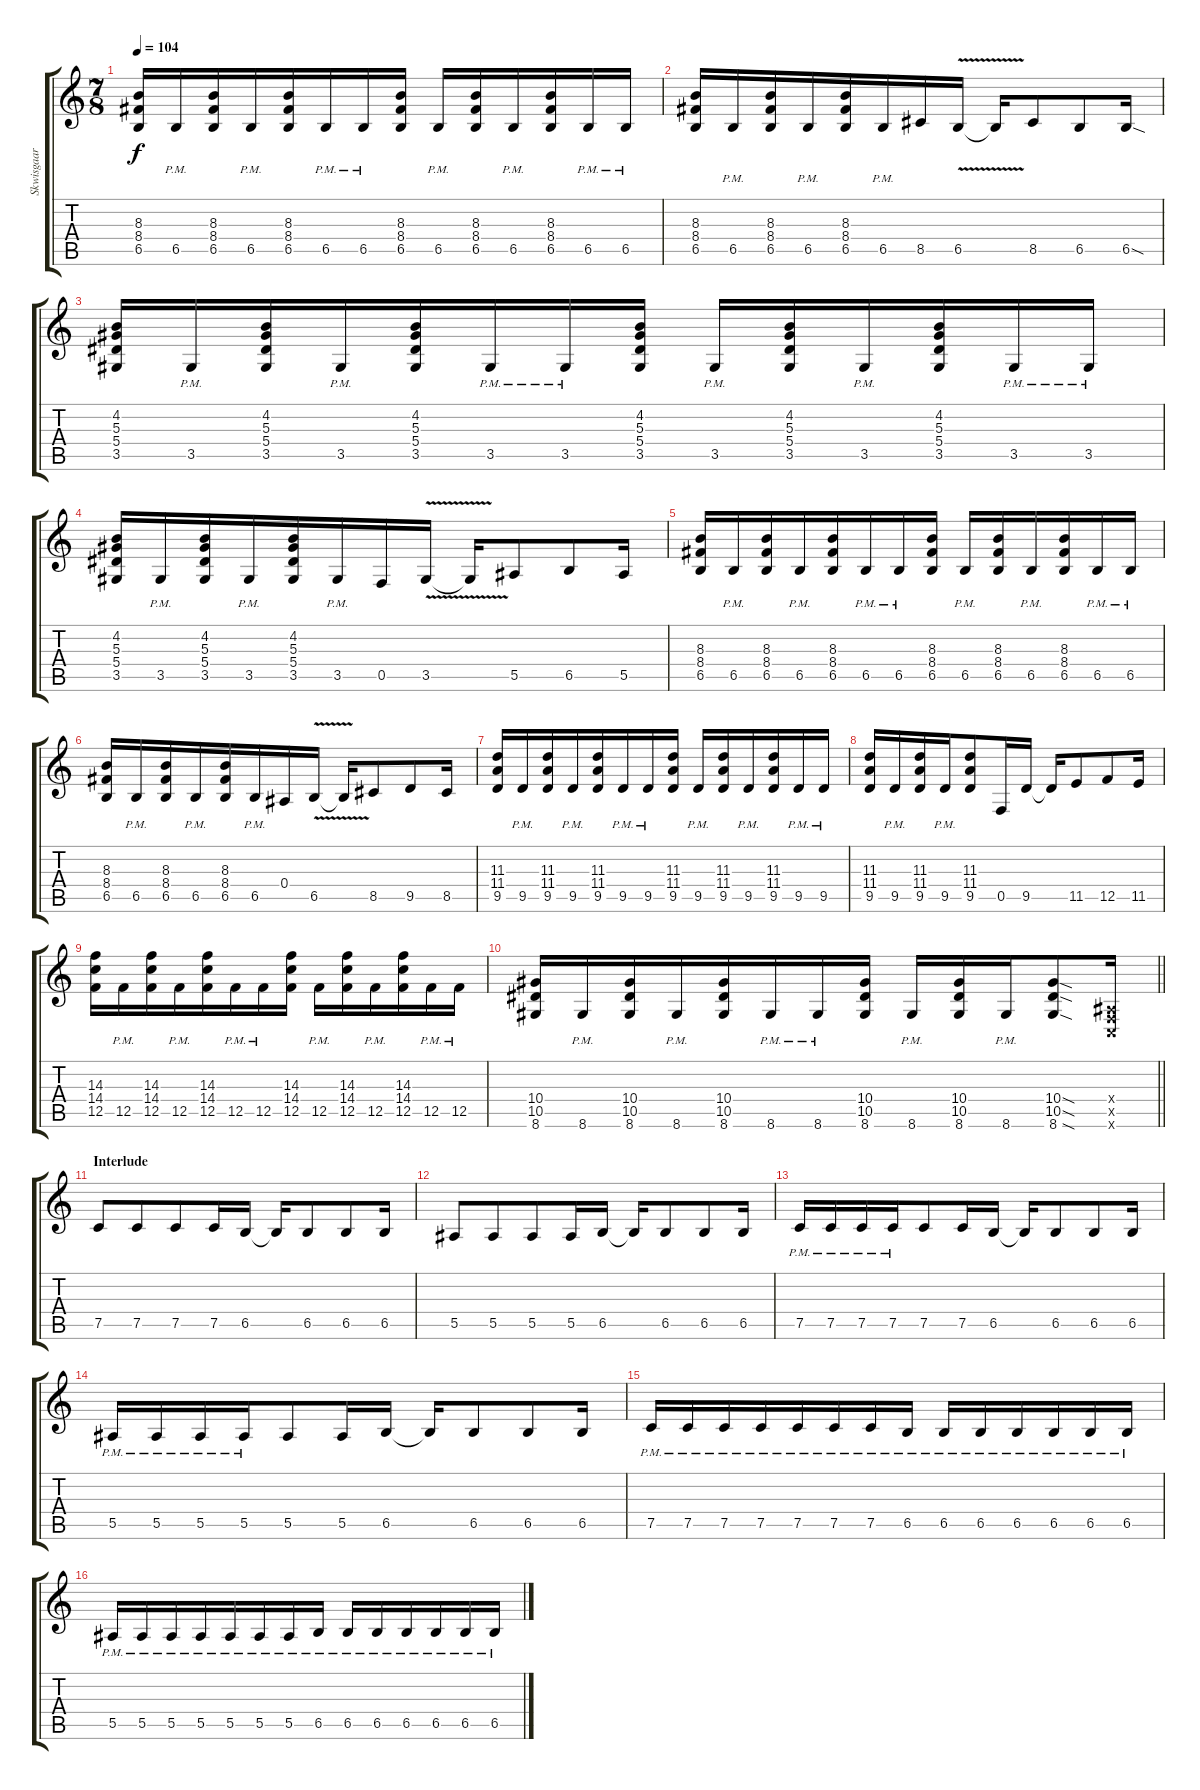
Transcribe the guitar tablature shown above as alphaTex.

\track ("Skwisgaar Skwigelf (Lead Guitar 1)" "Skwisgaar ") {instrument distortionguitar}
\staff {score tabs}
\tuning (C4 G3 Eb3 Bb2 F2 C2) {hide}
\ts (7 8)
\tempo 104
\clef g2
\ks c
(8.3 8.4 6.5).16{dy f} 6.5{pm}.16 (8.3 8.4 6.5).16 6.5{pm}.16 (8.3 8.4 6.5).16 6.5{pm}.16 6.5{pm}.16 (8.3 8.4 6.5).16 6.5{pm}.16 (8.3 8.4 6.5).16 6.5{pm}.16 (8.3 8.4 6.5).16 6.5{pm}.16 6.5{pm}.16 |
(8.3 8.4 6.5).16 6.5{pm}.16 (8.3 8.4 6.5).16 6.5{pm}.16 (8.3 8.4 6.5).16 6.5{pm}.16 8.5.16 6.5{v}.16 6.5{t}.16 8.5.8 6.5.8 6.5{sod}.16 |
(4.2 5.3 5.4 3.5).16 3.5{pm}.16 (4.2 5.3 5.4 3.5).16 3.5{pm}.16 (4.2 5.3 5.4 3.5).16 3.5{pm}.16 3.5{pm}.16 (4.2 5.3 5.4 3.5).16 3.5{pm}.16 (4.2 5.3 5.4 3.5).16 3.5{pm}.16 (4.2 5.3 5.4 3.5).16 3.5{pm}.16 3.5{pm}.16 |
(4.2 5.3 5.4 3.5).16 3.5{pm}.16 (4.2 5.3 5.4 3.5).16 3.5{pm}.16 (4.2 5.3 5.4 3.5).16 3.5{pm}.16 0.5.16 3.5{v}.16 3.5{t}.16 5.5.8 6.5.8 5.5.16 |
(8.3 8.4 6.5).16 6.5{pm}.16 (8.3 8.4 6.5).16 6.5{pm}.16 (8.3 8.4 6.5).16 6.5{pm}.16 6.5{pm}.16 (8.3 8.4 6.5).16 6.5{pm}.16 (8.3 8.4 6.5).16 6.5{pm}.16 (8.3 8.4 6.5).16 6.5{pm}.16 6.5{pm}.16 |
(8.3 8.4 6.5).16 6.5{pm}.16 (8.3 8.4 6.5).16 6.5{pm}.16 (8.3 8.4 6.5).16 6.5{pm}.16 0.4.16 6.5{v}.16 6.5{t}.16 8.5.8 9.5.8 8.5.16 |
(11.3 11.4 9.5).16 9.5{pm}.16 (11.3 11.4 9.5).16 9.5{pm}.16 (11.3 11.4 9.5).16 9.5{pm}.16 9.5{pm}.16 (11.3 11.4 9.5).16 9.5{pm}.16 (11.3 11.4 9.5).16 9.5{pm}.16 (11.3 11.4 9.5).16 9.5{pm}.16 9.5{pm}.16 |
(11.3 11.4 9.5).16 9.5{pm}.16 (11.3 11.4 9.5).16 9.5{pm}.16 (11.3 11.4 9.5).8 0.5.16 9.5.16 9.5{t}.16 11.5.8 12.5.8 11.5.16 |
(14.3 14.4 12.5).16 12.5{pm}.16 (14.3 14.4 12.5).16 12.5{pm}.16 (14.3 14.4 12.5).16 12.5{pm}.16 12.5{pm}.16 (14.3 14.4 12.5).16 12.5{pm}.16 (14.3 14.4 12.5).16 12.5{pm}.16 (14.3 14.4 12.5).16 12.5{pm}.16 12.5{pm}.16 |
\barLineRight lightlight
(10.4 10.5 8.6).16 8.6{pm}.16 (10.4 10.5 8.6).16 8.6{pm}.16 (10.4 10.5 8.6).16 8.6{pm}.16 8.6{pm}.16 (10.4 10.5 8.6).16 8.6{pm}.16 (10.4 10.5 8.6).16 8.6{pm}.16 (10.4{sod} 10.5{sod} 8.6{sod}).8 (0.4{x} 0.5{x} 0.6{x}).16 |
\section ("" "Interlude")
7.5.8 7.5.8 7.5.8 7.5.16 6.5.16 6.5{t}.16 6.5.8 6.5.8 6.5.16 |
5.5.8 5.5.8 5.5.8 5.5.16 6.5.16 6.5{t}.16 6.5.8 6.5.8 6.5.16 |
7.5{pm}.16 7.5{pm}.16 7.5{pm}.16 7.5{pm}.16 7.5.8 7.5.16 6.5.16 6.5{t}.16 6.5.8 6.5.8 6.5.16 |
5.5{pm}.16 5.5{pm}.16 5.5{pm}.16 5.5{pm}.16 5.5.8 5.5.16 6.5.16 6.5{t}.16 6.5.8 6.5.8 6.5.16 |
7.5{pm}.16 7.5{pm}.16 7.5{pm}.16 7.5{pm}.16 7.5{pm}.16 7.5{pm}.16 7.5{pm}.16 6.5{pm}.16 6.5{pm}.16 6.5{pm}.16 6.5{pm}.16 6.5{pm}.16 6.5{pm}.16 6.5{pm}.16 |
5.5{pm}.16 5.5{pm}.16 5.5{pm}.16 5.5{pm}.16 5.5{pm}.16 5.5{pm}.16 5.5{pm}.16 6.5{pm}.16 6.5{pm}.16 6.5{pm}.16 6.5{pm}.16 6.5{pm}.16 6.5{pm}.16 6.5{pm}.16
